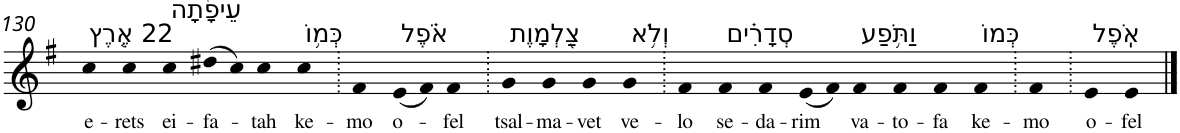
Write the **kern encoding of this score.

**kern	**text
*part1	*part1
*staff1	*staff1
*I"Piano	*
*I'Pno	*
!!LO:PB:g=z
*clefG2	*
*k[f#]	*
*G:	*
=130	=130
!LO:TX:a:t=22 אֶ֤רֶץ	!
!	!LO:LY:b
4cc	e-
!	!LO:LY:b
4cc	-rets
!LO:TX:a:t=עֵיפָ֨תָה	!
!	!LO:LY:b
4cc	ei-
!	!LO:LY:b
(8dd#X	-fa-
8cc)	.
!	!LO:LY:b
4cc	-tah
!LO:TX:a:t=כְּמ֥וֹ	!
!	!LO:LY:b
4cc	ke-
=131.	=131.
!	!LO:LY:b
4f#	-mo
!LO:TX:a:t=אֹ֗פֶל	!
!	!LO:LY:b
(8e	o-
8f#)	.
!	!LO:LY:b
4f#	-fel
=132.	=132.
!LO:TX:a:t=צַ֭לְמָוֶת	!
!	!LO:LY:b
4g	tsal-
!	!LO:LY:b
4g	-ma-
!	!LO:LY:b
4g	-vet
!LO:TX:a:t=וְלֹ֥א	!
!	!LO:LY:b
4g	ve-
=133.	=133.
!	!LO:LY:b
4f#	-lo
!LO:TX:a:t=סְדָרִ֗ים	!
!	!LO:LY:b
4f#	se-
!	!LO:LY:b
4f#	-da-
!	!LO:LY:b
(8e	-rim
8f#)	.
!LO:TX:a:t=וַתֹּ֥פַע	!
!	!LO:LY:b
4f#	va-
!	!LO:LY:b
4f#	-to-
!	!LO:LY:b
4f#	-fa
!LO:TX:a:t=כְּמוֹ	!
!	!LO:LY:b
4f#	ke-
=134.	=134.
!	!LO:LY:b
4f#	-mo
=135.	=135.
!LO:TX:a:t=אֹֽפֶל	!
!	!LO:LY:b
4e	o-
!	!LO:LY:b
4e	-fel
==	==
*-	*-
